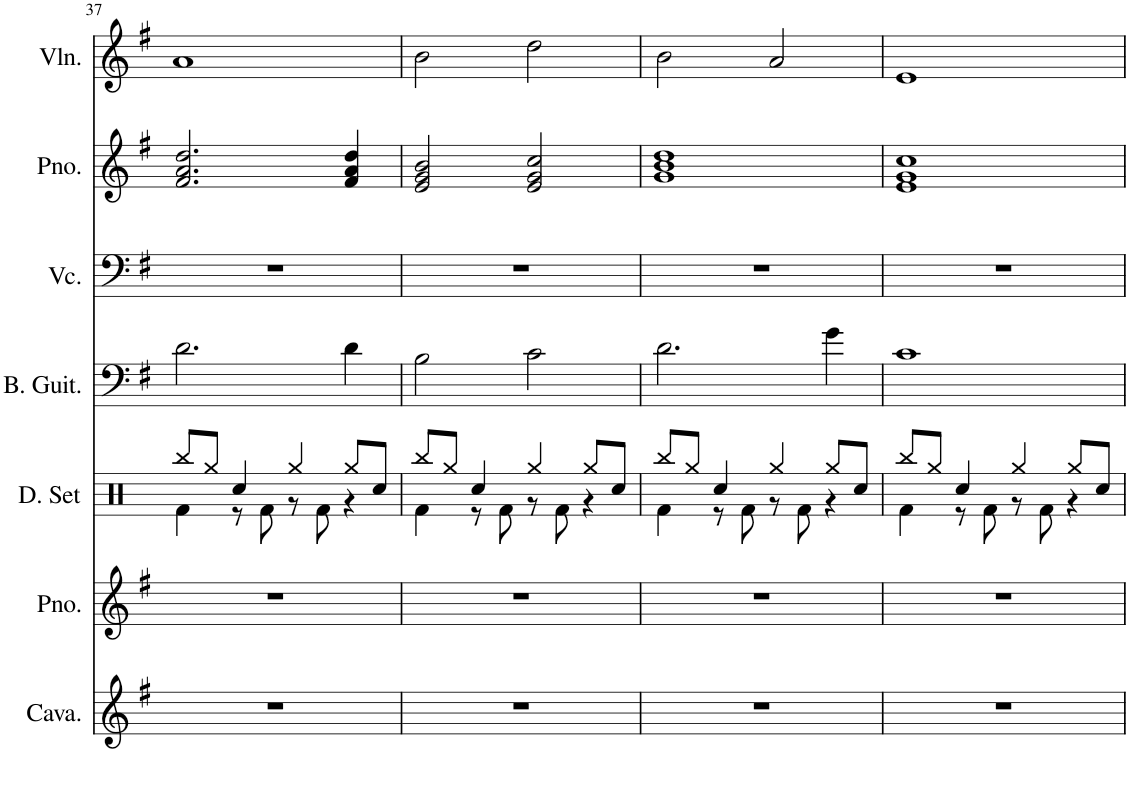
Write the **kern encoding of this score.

**kern	**kern	**kern	**kern	**kern	**kern	**kern
*part7	*part6	*part5	*part4	*part3	*part2	*part1
*staff7	*staff6	*staff5	*staff4	*staff3	*staff2	*staff1
*I"Cavaquinho, Dirty Jazz Guitar	*I"Piano, Acoustic Piano	*I"Drumset, Studio Drum Kit	*I"Bass Guitar, Pick Bass	*I"Violoncello, Cello	*I"Piano, Dig In	*I"Violin, Violin
*I'Cava.	*I'Pno.	*I'D. Set	*I'B. Guit.	*I'Vc.	*I'Pno.	*I'Vln.
!!LO:PB:g=z
*clefG2	*clefG2	*clefX	*clefF4	*clefF4	*clefG2	*clefG2
*	*	*	*Trd7c12	*	*	*
*k[f#]	*k[f#]	*k[]	*k[f#]	*k[f#]	*k[f#]	*k[f#]
*M4/4	*M4/4	*M4/4	*M4/4	*M4/4	*M4/4	*M4/4
=37	=37	=37	=37	=37	=37	=37
*	*	*^	*	*	*	*
1r	1r	8Rbb/L	4Rf\	2.d\	1r	2.f#/ 2.a/ 2.dd/	1a
.	.	8Rgg/J	.	.	.	.	.
.	.	4Rcc/	8r	.	.	.	.
.	.	.	8Rf\	.	.	.	.
.	.	4Rgg/	8r	.	.	.	.
.	.	.	8Rf\	.	.	.	.
.	.	8Rgg/L	4r	4d\	.	4f#/ 4a/ 4dd/	.
.	.	8Rcc/J	.	.	.	.	.
=38	=38	=38	=38	=38	=38	=38	=38
1r	1r	8Rbb/L	4Rf\	2B\	1r	2e/ 2g/ 2b/	2b\
.	.	8Rgg/J	.	.	.	.	.
.	.	4Rcc/	8r	.	.	.	.
.	.	.	8Rf\	.	.	.	.
.	.	4Rgg/	8r	2c\	.	2e/ 2g/ 2cc/	2dd\
.	.	.	8Rf\	.	.	.	.
.	.	8Rgg/L	4r	.	.	.	.
.	.	8Rcc/J	.	.	.	.	.
=39	=39	=39	=39	=39	=39	=39	=39
1r	1r	8Rbb/L	4Rf\	2.d\	1r	1g 1b 1dd	2b\
.	.	8Rgg/J	.	.	.	.	.
.	.	4Rcc/	8r	.	.	.	.
.	.	.	8Rf\	.	.	.	.
.	.	4Rgg/	8r	.	.	.	2a/
.	.	.	8Rf\	.	.	.	.
.	.	8Rgg/L	4r	4g\	.	.	.
.	.	8Rcc/J	.	.	.	.	.
=40	=40	=40	=40	=40	=40	=40	=40
1r	1r	8Rbb/L	4Rf\	1c	1r	1e 1g 1cc	1e
.	.	8Rgg/J	.	.	.	.	.
.	.	4Rcc/	8r	.	.	.	.
.	.	.	8Rf\	.	.	.	.
.	.	4Rgg/	8r	.	.	.	.
.	.	.	8Rf\	.	.	.	.
.	.	8Rgg/L	4r	.	.	.	.
.	.	8Rcc/J	.	.	.	.	.
*	*	*v	*v	*	*	*	*
=	=	=	=	=	=	=
*-	*-	*-	*-	*-	*-	*-
